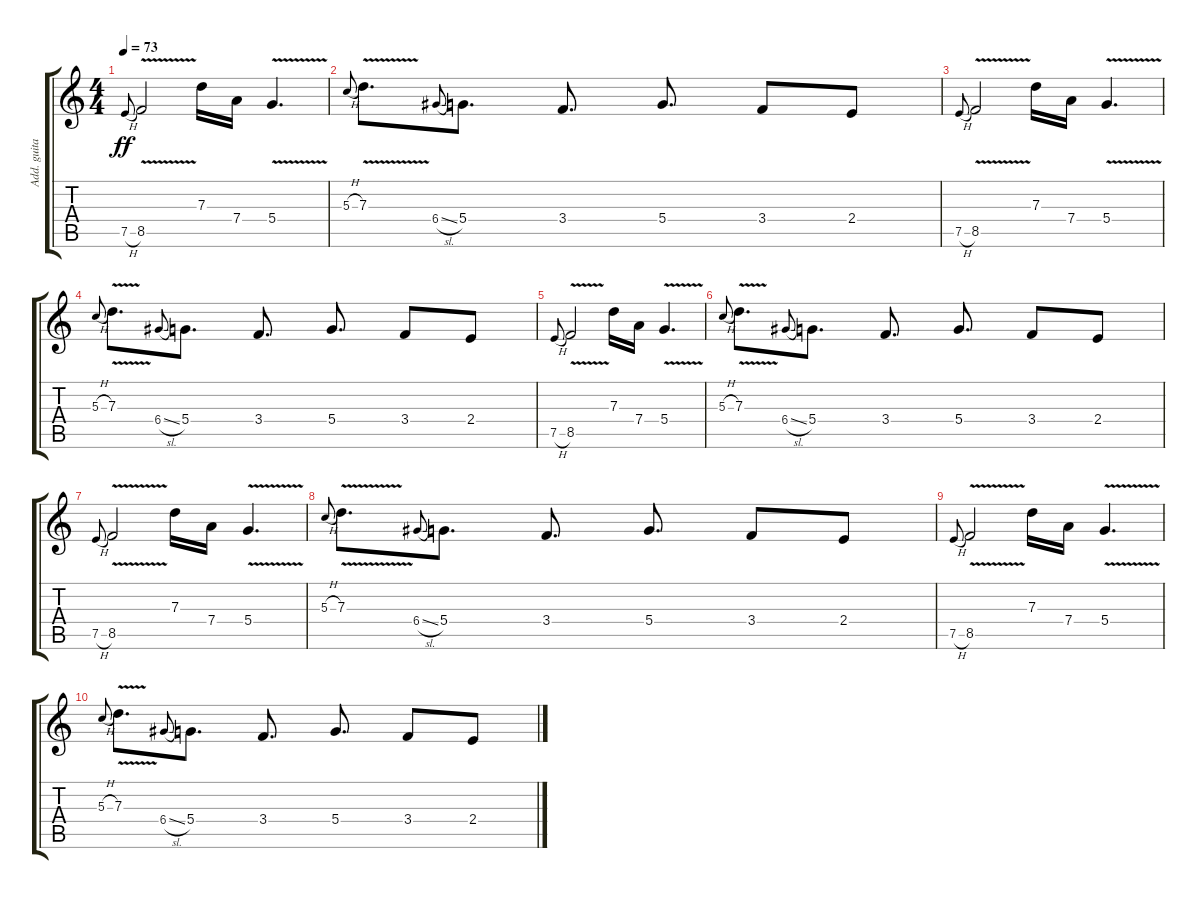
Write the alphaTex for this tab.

\track ("Add. guitar II" "Add. guita") {instrument overdrivenguitar}
\staff {score tabs}
\tuning (E4 B3 G3 D3 A2 E2) {hide}
\ts (4 4)
\tempo 73
\clef g2
\ks c
7.5{h}.8{gr onbeat dy ff} 8.5{v}.2 7.3.16 7.4.16 5.4{v}.4{d} |
5.3{h}.8{gr onbeat} 7.3{v}.8{d} 6.4{sl}.8{gr onbeat} 5.4.8{d} 3.4.8{d} 5.4.8{d} 3.4.8 2.4.8 |
7.5{h}.8{gr onbeat} 8.5{v}.2 7.3.16 7.4.16 5.4{v}.4{d} |
5.3{h}.8{gr onbeat} 7.3{v}.8{d} 6.4{sl}.8{gr onbeat} 5.4.8{d} 3.4.8{d} 5.4.8{d} 3.4.8 2.4.8 |
7.5{h}.8{gr onbeat} 8.5{v}.2 7.3.16 7.4.16 5.4{v}.4{d} |
5.3{h}.8{gr onbeat} 7.3{v}.8{d} 6.4{sl}.8{gr onbeat} 5.4.8{d} 3.4.8{d} 5.4.8{d} 3.4.8{volume 0} 2.4.8 |
7.5{h}.8{gr onbeat} 8.5{v}.2 7.3.16 7.4.16 5.4{v}.4{d} |
5.3{h}.8{gr onbeat} 7.3{v}.8{d} 6.4{sl}.8{gr onbeat} 5.4.8{d} 3.4.8{d} 5.4.8{d} 3.4.8 2.4.8 |
7.5{h}.8{gr onbeat} 8.5{v}.2 7.3.16 7.4.16 5.4{v}.4{d} |
5.3{h}.8{gr onbeat} 7.3{v}.8{d} 6.4{sl}.8{gr onbeat} 5.4.8{d} 3.4.8{d} 5.4.8{d} 3.4.8 2.4.8
